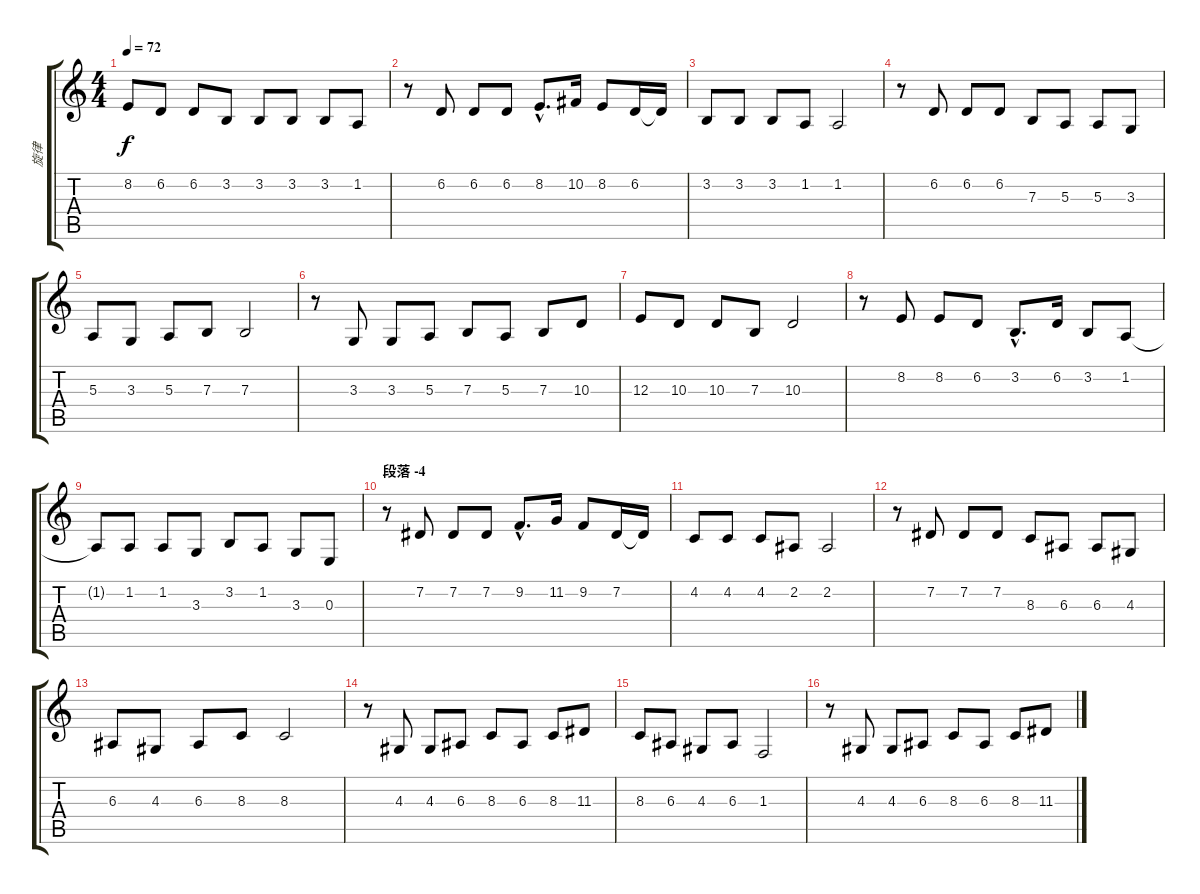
\track ("旋律" "旋律") {instrument recorder}
\staff {score tabs}
\tuning (Db4 Ab3 E3 B2 Gb2 Db2) {hide}
\ts (4 4)
\tempo 72
\clef g2
\ks c
8.2.8{dy f} 6.2.8 6.2.8 3.2.8 3.2.8 3.2.8 3.2.8 1.2.8 |
r.8 6.2.8 6.2.8 6.2.8 8.2{hac}.8{d} 10.2.16 8.2.8 6.2.16 6.2{t}.16 |
3.2.8 3.2.8 3.2.8 1.2.8 1.2.2 |
r.8 6.2.8 6.2.8 6.2.8 7.3.8 5.3.8 5.3.8 3.3.8 |
5.3.8 3.3.8 5.3.8 7.3.8 7.3.2 |
r.8 3.3.8 3.3.8 5.3.8 7.3.8 5.3.8 7.3.8 10.3.8 |
12.3.8 10.3.8 10.3.8 7.3.8 10.3.2 |
r.8 8.2.8 8.2.8 6.2.8 3.2{hac}.8{d} 6.2.16 3.2.8 1.2.8 |
1.2{t}.8 1.2.8 1.2.8 3.3.8 3.2.8 1.2.8 3.3.8 0.3.8 |
\section ("" "段落 -4")
r.8 7.2.8 7.2.8 7.2.8 9.2{hac}.8{d} 11.2.16 9.2.8 7.2.16 7.2{t}.16 |
4.2.8 4.2.8 4.2.8 2.2.8 2.2.2 |
r.8 7.2.8 7.2.8 7.2.8 8.3.8 6.3.8 6.3.8 4.3.8 |
6.3.8 4.3.8 6.3.8 8.3.8 8.3.2 |
r.8 4.3.8 4.3.8 6.3.8 8.3.8 6.3.8 8.3.8 11.3.8 |
8.3.8 6.3.8 4.3.8 6.3.8 1.3.2 |
r.8 4.3.8 4.3.8 6.3.8 8.3.8 6.3.8 8.3.8 11.3.8
